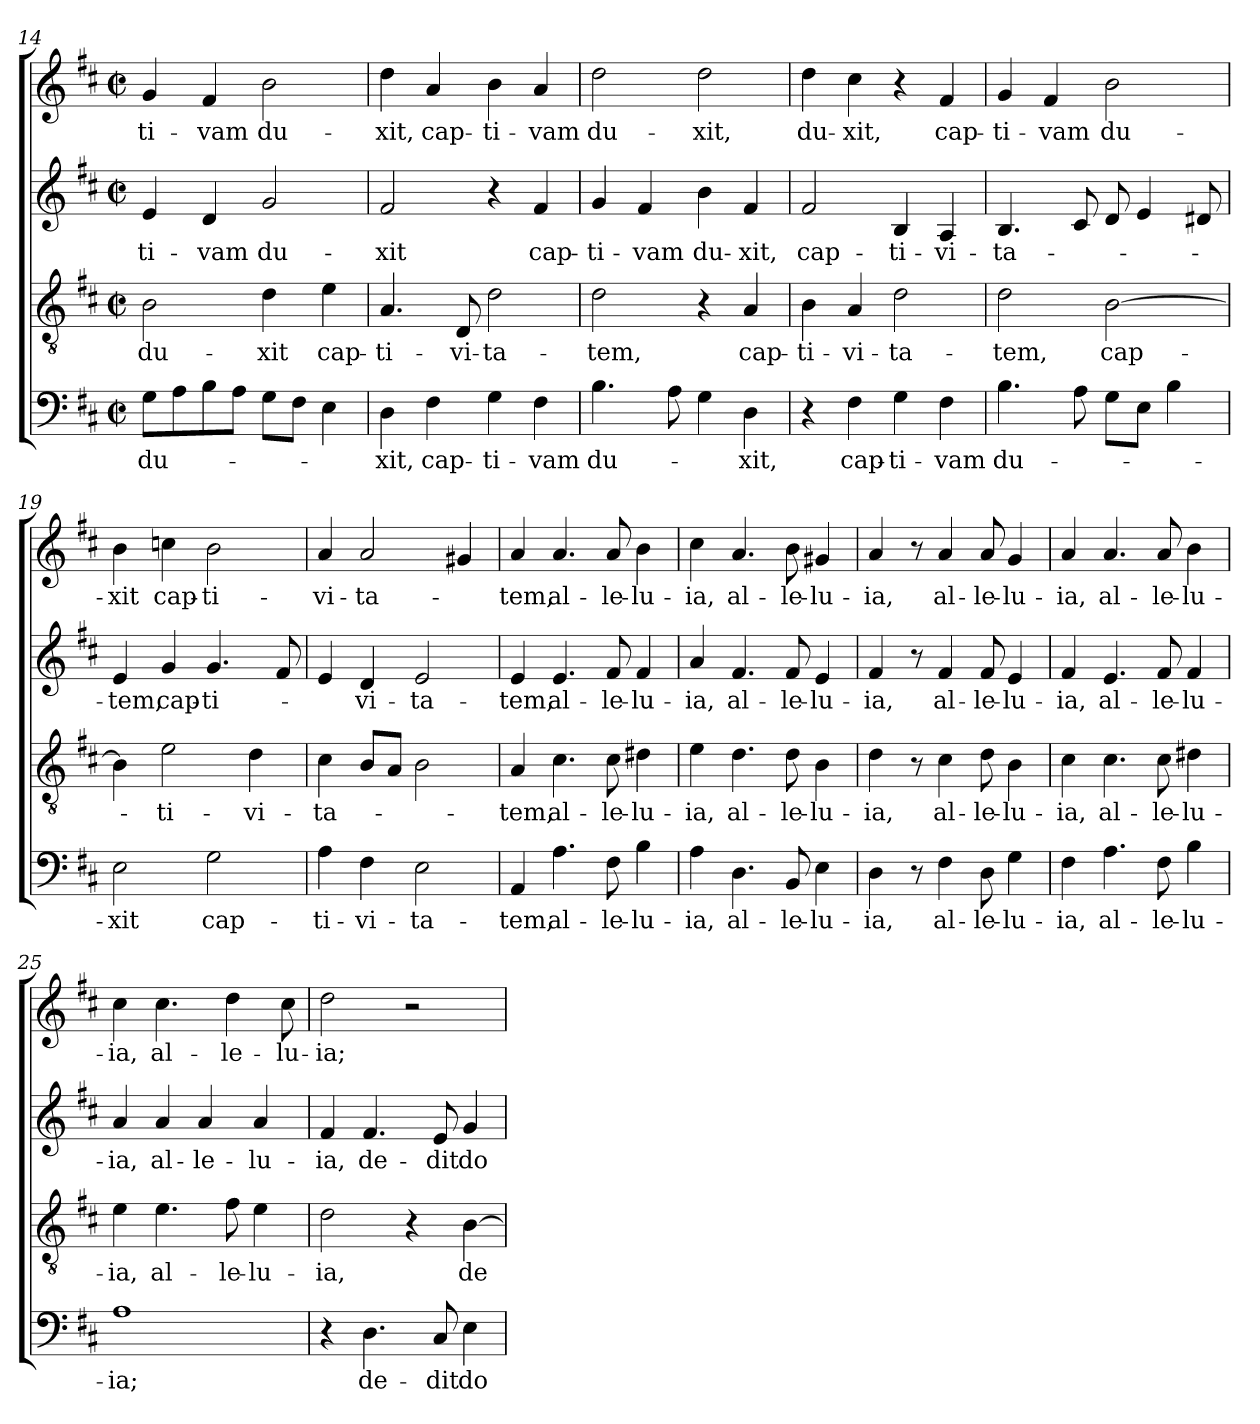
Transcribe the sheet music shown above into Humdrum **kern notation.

**kern	**text	**kern	**text	**kern	**text	**kern	**text
*part4	*part4	*part3	*part3	*part2	*part2	*part1	*part1
*staff4	*staff4	*staff3	*staff3	*staff2	*staff2	*staff1	*staff1
*clefF4	*	*clefGv2	*	*clefG2	*	*clefG2	*
*k[f#c#]	*	*k[f#c#]	*	*k[f#c#]	*	*k[f#c#]	*
*D:	*	*D:	*	*D:	*	*D:	*
*M2/2	*	*M2/2	*	*M2/2	*	*M2/2	*
*met(c|)	*	*met(c|)	*	*met(c|)	*	*met(c|)	*
=14	=14	=14	=14	=14	=14	=14	=14
8G\L	du-	2B\	du-	4e/	-ti-	4g/	-ti-
8A\	.	.	.	.	.	.	.
8B\	.	.	.	4d/	-vam	4f#/	-vam
8A\J	.	.	.	.	.	.	.
8G\L	.	4d\	-xit	2g/	du-	2b\	du-
8F#\J	.	.	.	.	.	.	.
4E\	.	4e\	cap-	.	.	.	.
=15	=15	=15	=15	=15	=15	=15	=15
4D\	-xit,	4.A/	-ti-	2f#/	-xit	4dd\	-xit,
4F#\	cap-	.	.	.	.	4a/	cap-
.	.	8D/	-vi-	.	.	.	.
4G\	-ti-	2d\	-ta-	4r	.	4b\	-ti-
4F#\	-vam	.	.	4f#/	cap-	4a/	-vam
=16	=16	=16	=16	=16	=16	=16	=16
4.B\	du-	2d\	-tem,	4g/	-ti-	2dd\	du-
.	.	.	.	4f#/	-vam	.	.
8A\	.	.	.	.	.	.	.
4G\	.	4r	.	4b\	du-	2dd\	-xit,
4D\	-xit,	4A/	cap-	4f#/	-xit,	.	.
=17	=17	=17	=17	=17	=17	=17	=17
4r	.	4B\	-ti-	2f#/	cap-	4dd\	du-
4F#\	cap-	4A/	-vi-	.	.	4cc#\	-xit,
4G\	-ti-	2d\	-ta-	4B/	-ti-	4r	.
4F#\	-vam	.	.	4A/	-vi-	4f#/	cap-
!!LO:LB:g=z
=18	=18	=18	=18	=18	=18	=18	=18
4.B\	du-	2d\	-tem,	4.B/	-ta-	4g/	-ti-
.	.	.	.	.	.	4f#/	-vam
8A\	.	.	.	8c#/	.	.	.
8G\L	.	[2B\	cap-	8d/	.	2b\	du-
8E\J	.	.	.	4e/	.	.	.
4B\	.	.	.	.	.	.	.
.	.	.	.	8d#X/	.	.	.
=19	=19	=19	=19	=19	=19	=19	=19
2E\	-xit	4B\]	.	4e/	-tem,	4b\	-xit
.	.	2e\	-ti-	4g/	cap-	4ccn\	cap-
2G\	cap-	.	.	4.g/	-ti-	2b\	-ti-
.	.	4d\	-vi-	.	.	.	.
.	.	.	.	8f#/	.	.	.
=20	=20	=20	=20	=20	=20	=20	=20
4A\	-ti-	4c#\	-ta-	4e/	.	4a/	-vi-
4F#\	-vi-	8B/L	.	4d/	-vi-	2a/	-ta-
.	.	8A/J	.	.	.	.	.
2E\	-ta-	2B\	.	2e/	-ta-	.	.
.	.	.	.	.	.	4g#X/	.
=21	=21	=21	=21	=21	=21	=21	=21
4AA/	-tem,	4A/	-tem,	4e/	-tem,	4a/	-tem,
4.A\	al-	4.c#\	al-	4.e/	al-	4.a/	al-
8F#\	-le-	8c#\	-le-	8f#/	-le-	8a/	-le-
4B\	-lu-	4d#X\	-lu-	4f#/	-lu-	4b\	-lu-
=22	=22	=22	=22	=22	=22	=22	=22
4A\	-ia,	4e\	-ia,	4a/	-ia,	4cc#\	-ia,
4.D\	al-	4.d\	al-	4.f#/	al-	4.a/	al-
8BB/	-le-	8d\	-le-	8f#/	-le-	8b\	-le-
4E\	-lu-	4B\	-lu-	4e/	-lu-	4g#X/	-lu-
=23	=23	=23	=23	=23	=23	=23	=23
4D\	-ia,	4d\	-ia,	4f#/	-ia,	4a/	-ia,
8r	.	8r	.	8r	.	8r	.
4F#\	al-	4c#\	al-	4f#/	al-	4a/	al-
8D\	-le-	8d\	-le-	8f#/	-le-	8a/	-le-
4G\	-lu-	4B\	-lu-	4e/	-lu-	4g/	-lu-
!!LO:LB:g=z
=24	=24	=24	=24	=24	=24	=24	=24
4F#\	-ia,	4c#\	-ia,	4f#/	-ia,	4a/	-ia,
4.A\	al-	4.c#\	al-	4.e/	al-	4.a/	al-
8F#\	-le-	8c#\	-le-	8f#/	-le-	8a/	-le-
4B\	-lu-	4d#X\	-lu-	4f#/	-lu-	4b\	-lu-
=25	=25	=25	=25	=25	=25	=25	=25
1A	-ia;	4e\	-ia,	4a/	-ia,	4cc#\	-ia,
.	.	4.e\	al-	4a/	al-	4.cc#\	al-
.	.	.	.	4a/	-le-	.	.
.	.	8f#\	-le-	.	.	4dd\	-le-
.	.	4e\	-lu-	4a/	-lu-	.	.
.	.	.	.	.	.	8cc#\	-lu-
=26	=26	=26	=26	=26	=26	=26	=26
4r	.	2d\	-ia,	4f#/	-ia,	2dd\	-ia;
4.D\	de-	.	.	4.f#/	de-	.	.
.	.	4r	.	.	.	2r	.
8C#/	-dit	.	.	8e/	-dit	.	.
4E\	do-	[4B\	de-	4g/	do-	.	.
=	=	=	=	=	=	=	=
*-	*-	*-	*-	*-	*-	*-	*-
